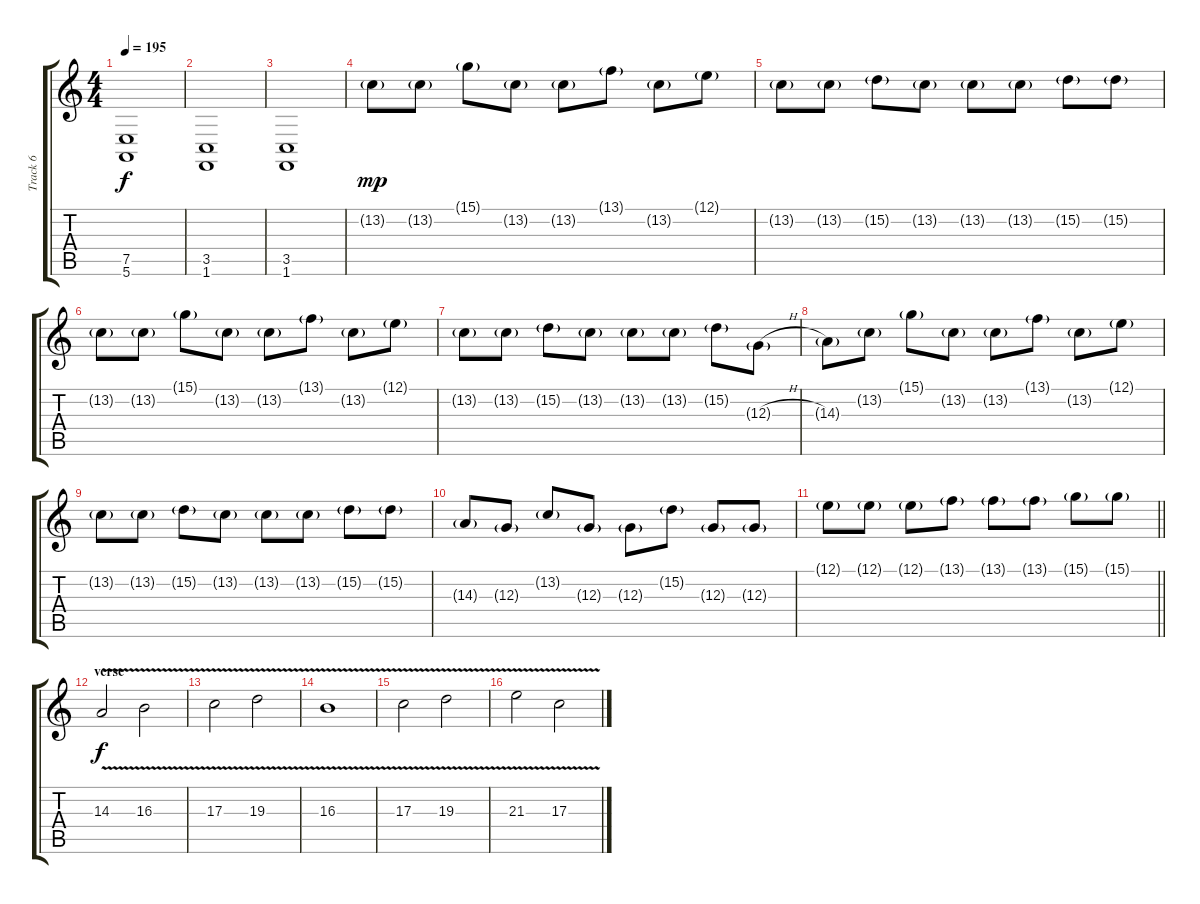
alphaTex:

\track ("Track 6" "Track 6") {instrument lead2sawtooth}
\staff {score tabs}
\tuning (E4 B3 G3 D3 A2 E2) {hide}
\ts (4 4)
\tempo 195
\clef g2
\ks c
(7.5 5.6).1{dy f} |
(3.5 1.6).1 |
(3.5 1.6).1 |
13.2{g}.8{dy mp} 13.2{g}.8 15.1{g}.8 13.2{g}.8 13.2{g}.8 13.1{g}.8 13.2{g}.8 12.1{g}.8 |
13.2{g}.8 13.2{g}.8 15.2{g}.8 13.2{g}.8 13.2{g}.8 13.2{g}.8 15.2{g}.8 15.2{g}.8 |
13.2{g}.8 13.2{g}.8 15.1{g}.8 13.2{g}.8 13.2{g}.8 13.1{g}.8 13.2{g}.8 12.1{g}.8 |
13.2{g}.8 13.2{g}.8 15.2{g}.8 13.2{g}.8 13.2{g}.8 13.2{g}.8 15.2{g}.8 12.3{h g}.8 |
14.3{g}.8 13.2{g}.8 15.1{g}.8 13.2{g}.8 13.2{g}.8 13.1{g}.8 13.2{g}.8 12.1{g}.8 |
13.2{g}.8 13.2{g}.8 15.2{g}.8 13.2{g}.8 13.2{g}.8 13.2{g}.8 15.2{g}.8 15.2{g}.8 |
14.3{g}.8 12.3{g}.8 13.2{g}.8 12.3{g}.8 12.3{g}.8 15.2{g}.8 12.3{g}.8 12.3{g}.8 |
\barLineRight lightlight
12.1{g}.8 12.1{g}.8 12.1{g}.8 13.1{g}.8 13.1{g}.8 13.1{g}.8 15.1{g}.8 15.1{g}.8 |
\section ("" "verse")
14.3{v}.2{dy f} 16.3{v}.2 |
17.3{v}.2 19.3{v}.2 |
16.3{v}.1 |
17.3{v}.2 19.3{v}.2 |
21.3{v}.2 17.3{v}.2
